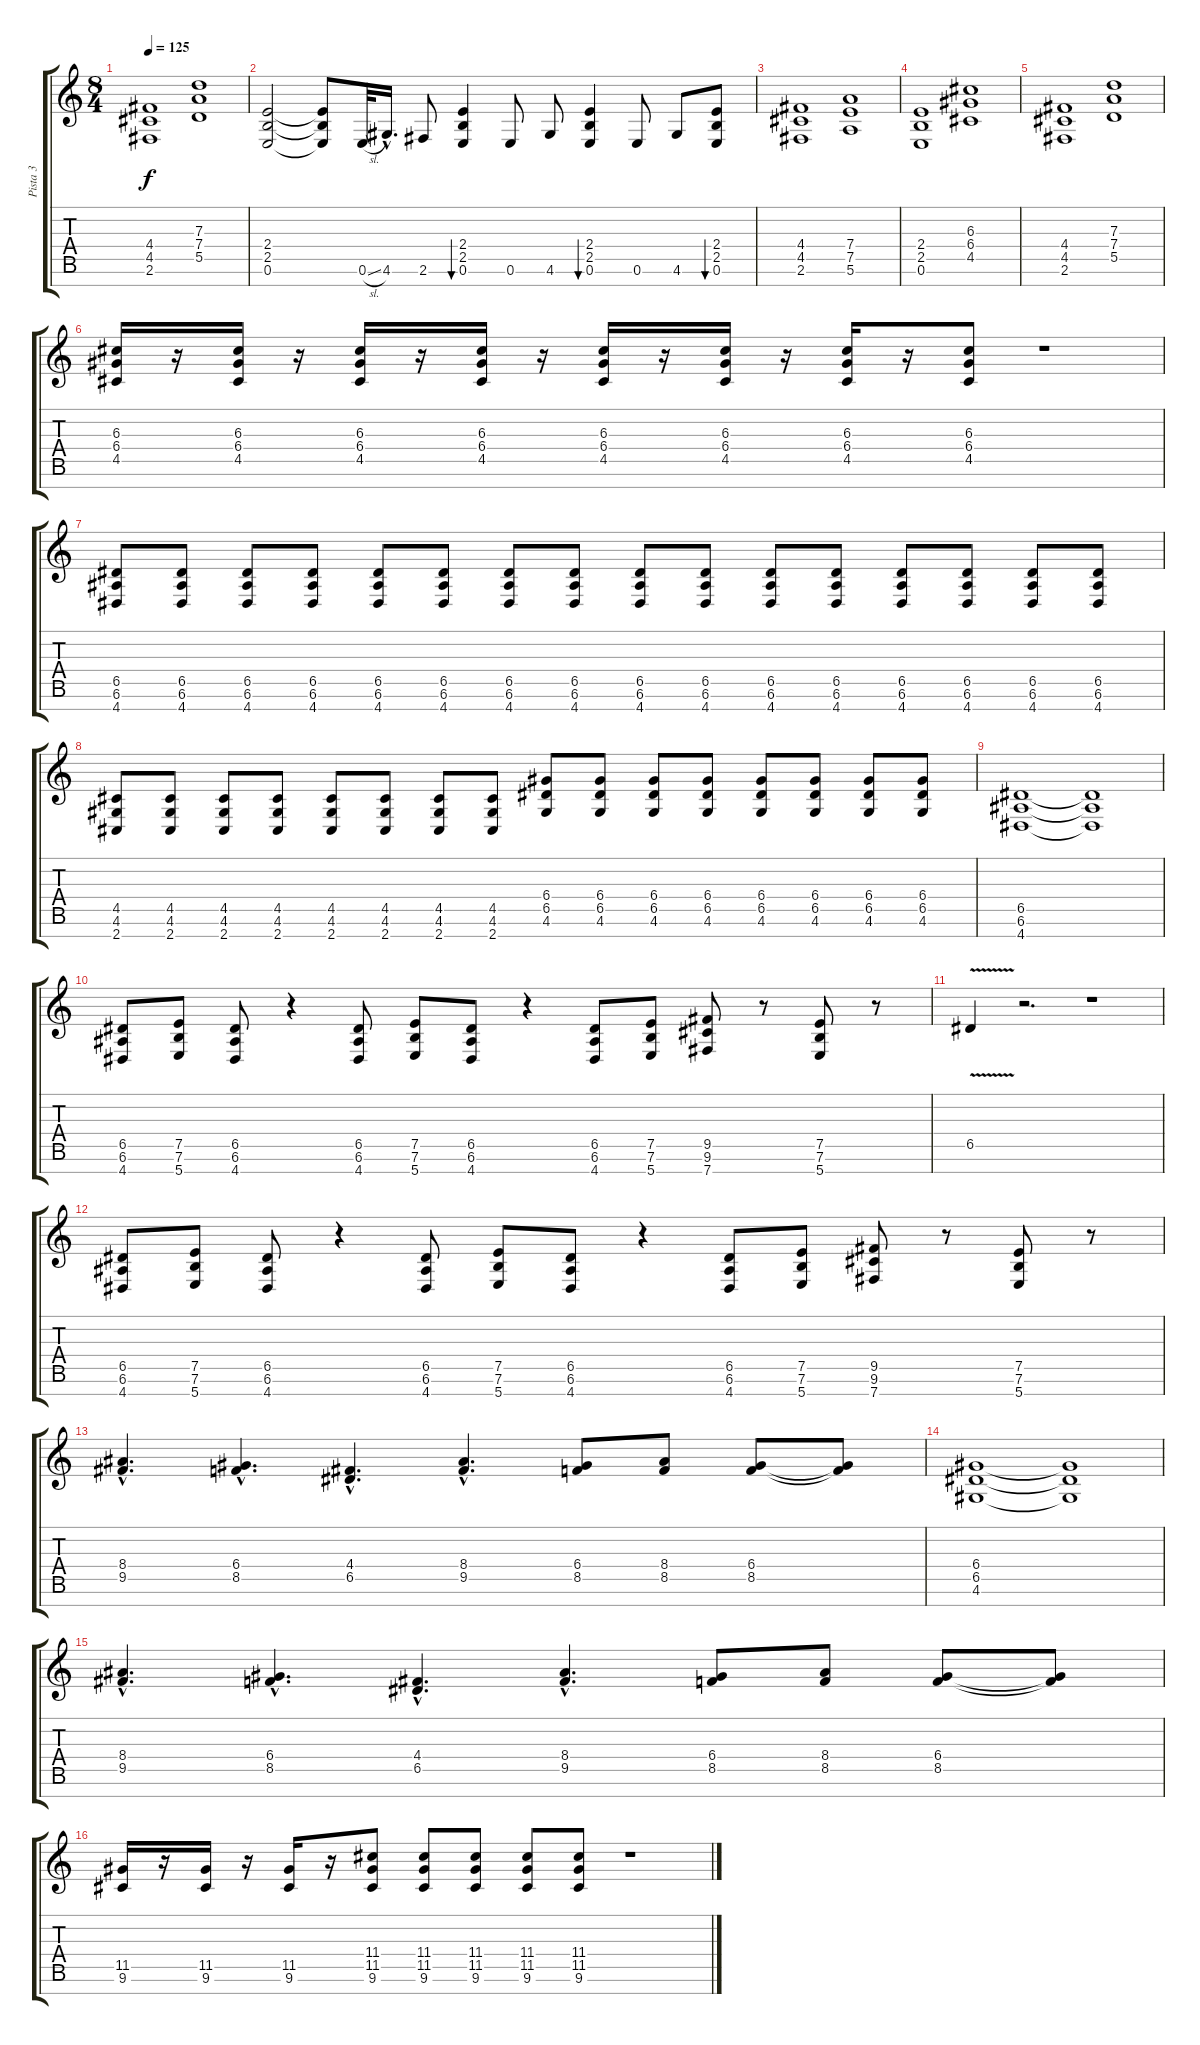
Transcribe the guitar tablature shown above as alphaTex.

\track ("Pista 3" "Pista 3") {instrument distortionguitar}
\staff {score tabs}
\tuning (E4 B3 G3 D3 A2 E2 B1) {hide}
\ts (8 4)
\tempo 125
\clef g2
\ks c
(4.4 4.5 2.6).1{dy f} (7.3 7.4 5.5).1 |
(2.4 2.5 0.6).2 (2.4{t} 2.5{t} 0.6{t}).8 0.6{sl}.32 4.6{hac}.16{d} 2.6.8 (2.4 2.5 0.6).4{bu 60} 0.6.8 4.6.8 (2.4 2.5 0.6).4{bu 60} 0.6.8 4.6.8 (2.4 2.5 0.6).8{bu 60} |
(4.4 4.5 2.6).1 (7.4 7.5 5.6).1 |
(2.4 2.5 0.6).1 (6.3 6.4 4.5).1 |
(4.4 4.5 2.6).1 (7.3 7.4 5.5).1 |
(6.3 6.4 4.5).16 r.16 (6.3 6.4 4.5).16 r.16 (6.3 6.4 4.5).16 r.16 (6.3 6.4 4.5).16 r.16 (6.3 6.4 4.5).16 r.16 (6.3 6.4 4.5).16 r.16 (6.3 6.4 4.5).16 r.16 (6.3 6.4 4.5).8 r.1 |
(6.5 6.6 4.7).8 (6.5 6.6 4.7).8 (6.5 6.6 4.7).8 (6.5 6.6 4.7).8 (6.5 6.6 4.7).8 (6.5 6.6 4.7).8 (6.5 6.6 4.7).8 (6.5 6.6 4.7).8 (6.5 6.6 4.7).8 (6.5 6.6 4.7).8 (6.5 6.6 4.7).8 (6.5 6.6 4.7).8 (6.5 6.6 4.7).8 (6.5 6.6 4.7).8 (6.5 6.6 4.7).8 (6.5 6.6 4.7).8 |
(4.5 4.6 2.7).8 (4.5 4.6 2.7).8 (4.5 4.6 2.7).8 (4.5 4.6 2.7).8 (4.5 4.6 2.7).8 (4.5 4.6 2.7).8 (4.5 4.6 2.7).8 (4.5 4.6 2.7).8 (6.4 6.5 4.6).8 (6.4 6.5 4.6).8 (6.4 6.5 4.6).8 (6.4 6.5 4.6).8 (6.4 6.5 4.6).8 (6.4 6.5 4.6).8 (6.4 6.5 4.6).8 (6.4 6.5 4.6).8 |
(6.5 6.6 4.7).1 (6.5{t} 6.6{t} 4.7{t}).1 |
(6.5 6.6 4.7).8 (7.5 7.6 5.7).8 (6.5 6.6 4.7).8 r.4 (6.5 6.6 4.7).8 (7.5 7.6 5.7).8 (6.5 6.6 4.7).8 r.4 (6.5 6.6 4.7).8 (7.5 7.6 5.7).8 (9.5 9.6 7.7).8 r.8 (7.5 7.6 5.7).8 r.8 |
6.5{v}.4{instrument guitarharmonics} r.2{d instrument distortionguitar} r.1 |
(6.5 6.6 4.7).8 (7.5 7.6 5.7).8 (6.5 6.6 4.7).8 r.4 (6.5 6.6 4.7).8 (7.5 7.6 5.7).8 (6.5 6.6 4.7).8 r.4 (6.5 6.6 4.7).8 (7.5 7.6 5.7).8 (9.5 9.6 7.7).8 r.8 (7.5 7.6 5.7).8 r.8 |
(8.4{hac} 9.5{hac}).4{d} (6.4{hac} 8.5{hac}).4{d} (4.4{hac} 6.5{hac}).4{d} (8.4{hac} 9.5{hac}).4{d} (6.4 8.5).8 (8.4 8.5).8 (6.4 8.5).8 (6.4{t} 8.5{t}).8 |
(6.4 6.5 4.6).1 (6.4{t} 6.5{t} 4.6{t}).1 |
(8.4{hac} 9.5{hac}).4{d} (6.4{hac} 8.5{hac}).4{d} (4.4{hac} 6.5{hac}).4{d} (8.4{hac} 9.5{hac}).4{d} (6.4 8.5).8 (8.4 8.5).8 (6.4 8.5).8 (6.4{t} 8.5{t}).8 |
(11.5 9.6).16 r.16 (11.5 9.6).16 r.16 (11.5 9.6).16 r.16 (11.4 11.5 9.6).8 (11.4 11.5 9.6).8 (11.4 11.5 9.6).8 (11.4 11.5 9.6).8 (11.4 11.5 9.6).8 r.1
